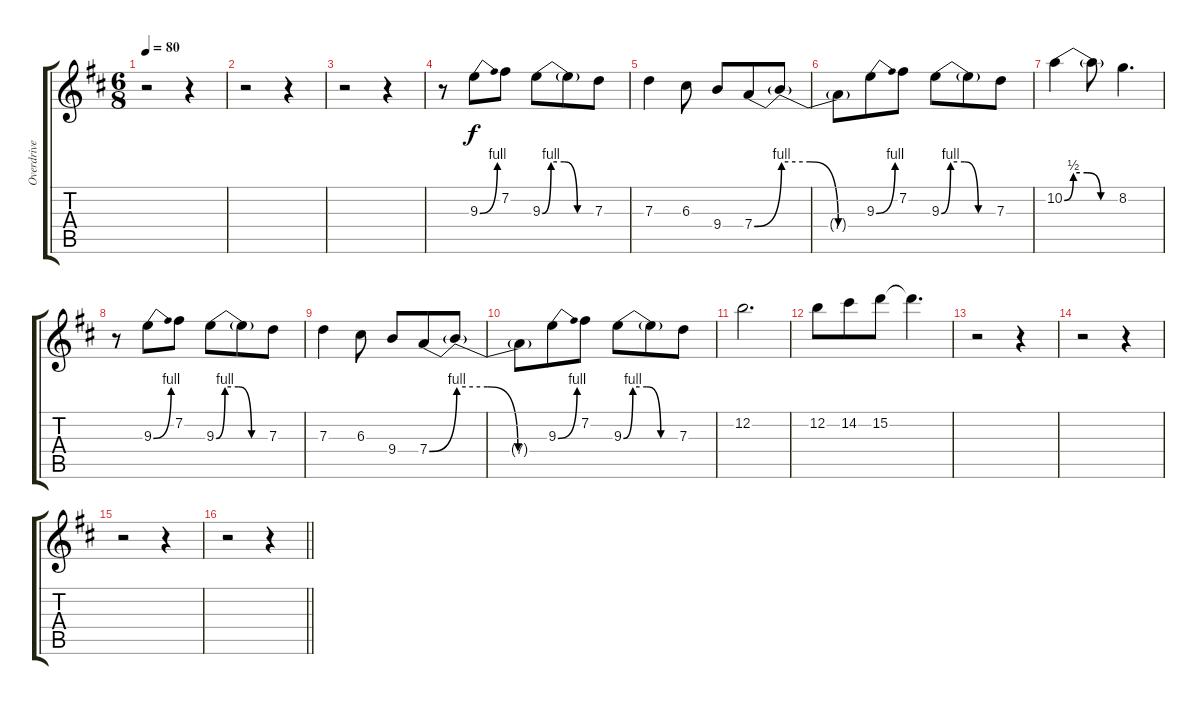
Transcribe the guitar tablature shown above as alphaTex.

\track ("Overdrive 2" "Overdrive ") {instrument overdrivenguitar}
\staff {score tabs}
\tuning (E4 B3 G3 D3 A2 E2) {hide}
\ts (6 8)
\tempo 80
\clef g2
\ks d
r.2{dy f} r.4 |
r.2 r.4 |
r.2 r.4 |
r.8 9.3{be (bend 0 0 60 4)}.8 7.2.8 9.3{be (custom 0 0 10 4 25 4 40 0 60 0)}.8 9.3{t}.8 7.3.8 |
7.3.4 6.3.8 9.4.8 7.4{be (bend 0 0 60 4)}.8 7.4{be (custom 0 4 20 4 40 0 60 0) t}.8 |
7.4{t}.8 9.3{be (bend 0 0 60 4)}.8 7.2.8 9.3{be (custom 0 0 10 4 25 4 40 0 60 0)}.8 9.3{t}.8 7.3.8 |
10.2{be (custom 0 0 10 2 25 2 40 0 60 0)}.4 10.2{t}.8 8.2.4{d} |
r.8 9.3{be (bend 0 0 60 4)}.8 7.2.8 9.3{be (custom 0 0 10 4 25 4 40 0 60 0)}.8 9.3{t}.8 7.3.8 |
7.3.4 6.3.8 9.4.8 7.4{be (bend 0 0 60 4)}.8 7.4{be (custom 0 4 20 4 40 0 60 0) t}.8 |
7.4{t}.8 9.3{be (bend 0 0 60 4)}.8 7.2.8 9.3{be (custom 0 0 10 4 25 4 40 0 60 0)}.8 9.3{t}.8 7.3.8 |
12.2.2{d} |
12.2.8 14.2.8 15.2.8 15.2{t}.4{d} |
r.2 r.4 |
r.2 r.4 |
r.2 r.4 |
\barLineRight lightlight
r.2 r.4
